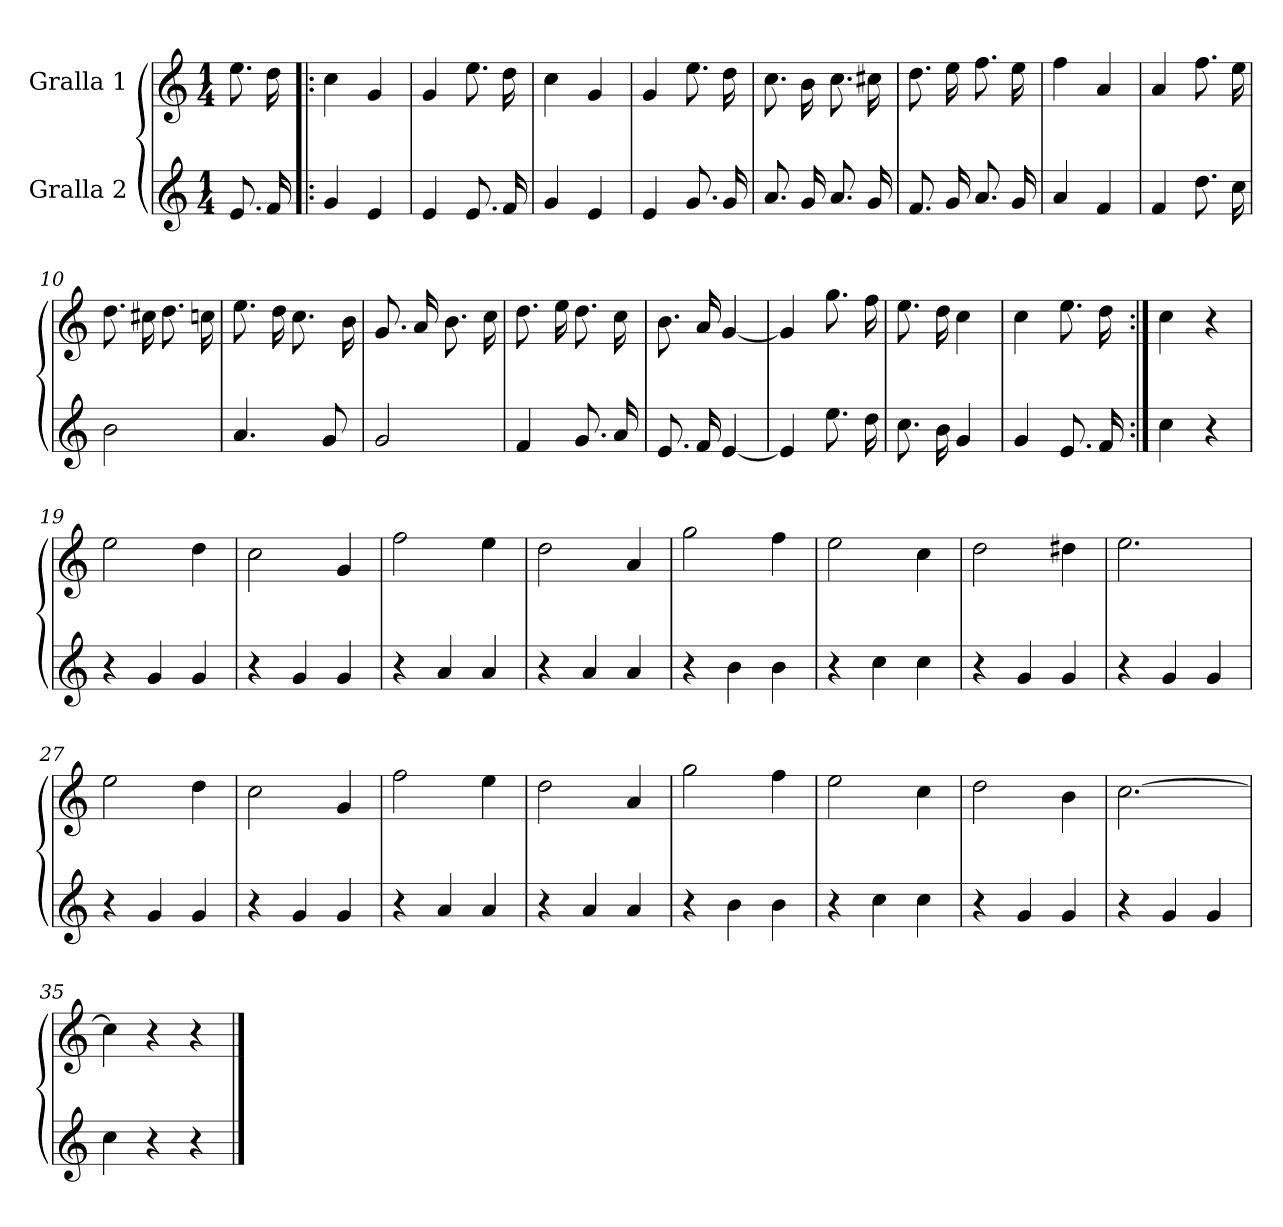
**kern	**kern
*part2	*part1
*staff2	*staff1
*I"Gralla 2	*I"Gralla 1
*clefG2	*clefG2
*k[]	*k[]
*M1/4	*M1/4
=1	=1
8.e	8.ee
16f	16dd
=2!|:	=2!|:
4g	4cc
4e	4g
=3	=3
4e	4g
8.e	8.ee
16f	16dd
=4	=4
4g	4cc
4e	4g
=5	=5
4e	4g
8.g	8.ee
16g	16dd
=6	=6
8.a	8.cc
16g	16b
8.a	8.cc
16g	16cc#
=7	=7
8.f	8.dd
16g	16ee
8.a	8.ff
16g	16ee
=8	=8
4a	4ff
4f	4a
=9	=9
4f	4a
8.dd	8.ff
16cc	16ee
=10	=10
2b	8.dd
.	16cc#
.	8.dd
.	16cc
=11	=11
4.a	8.ee
.	16dd
.	8.cc
8g	.
.	16b
=12	=12
2g	8.g
.	16a
.	8.b
.	16cc
=13	=13
4f	8.dd
.	16ee
8.g	8.dd
16a	16cc
=14	=14
8.e	8.b
16f	16a
[4e	[4g
=15	=15
4e]	4g]
8.ee	8.gg
16dd	16ff
=16	=16
8.cc	8.ee
16b	16dd
4g	4cc
=17	=17
4g	4cc
8.e	8.ee
16f	16dd
=18:|!	=18:|!
4cc	4cc
4r	4r
=19	=19
4r	2ee
4g	.
4g	4dd
=20	=20
4r	2cc
4g	.
4g	4g
=21	=21
4r	2ff
4a	.
4a	4ee
=22	=22
4r	2dd
4a	.
4a	4a
=23	=23
4r	2gg
4b	.
4b	4ff
=24	=24
4r	2ee
4cc	.
4cc	4cc
=25	=25
4r	2dd
4g	.
4g	4dd#
=26	=26
4r	2.ee
4g	.
4g	.
=27	=27
4r	2ee
4g	.
4g	4dd
=28	=28
4r	2cc
4g	.
4g	4g
=29	=29
4r	2ff
4a	.
4a	4ee
=30	=30
4r	2dd
4a	.
4a	4a
=31	=31
4r	2gg
4b	.
4b	4ff
=32	=32
4r	2ee
4cc	.
4cc	4cc
=33	=33
4r	2dd
4g	.
4g	4b
=34	=34
4r	[2.cc
4g	.
4g	.
=35	=35
4cc	4cc]
4r	4r
4r	4r
==	==
*-	*-
